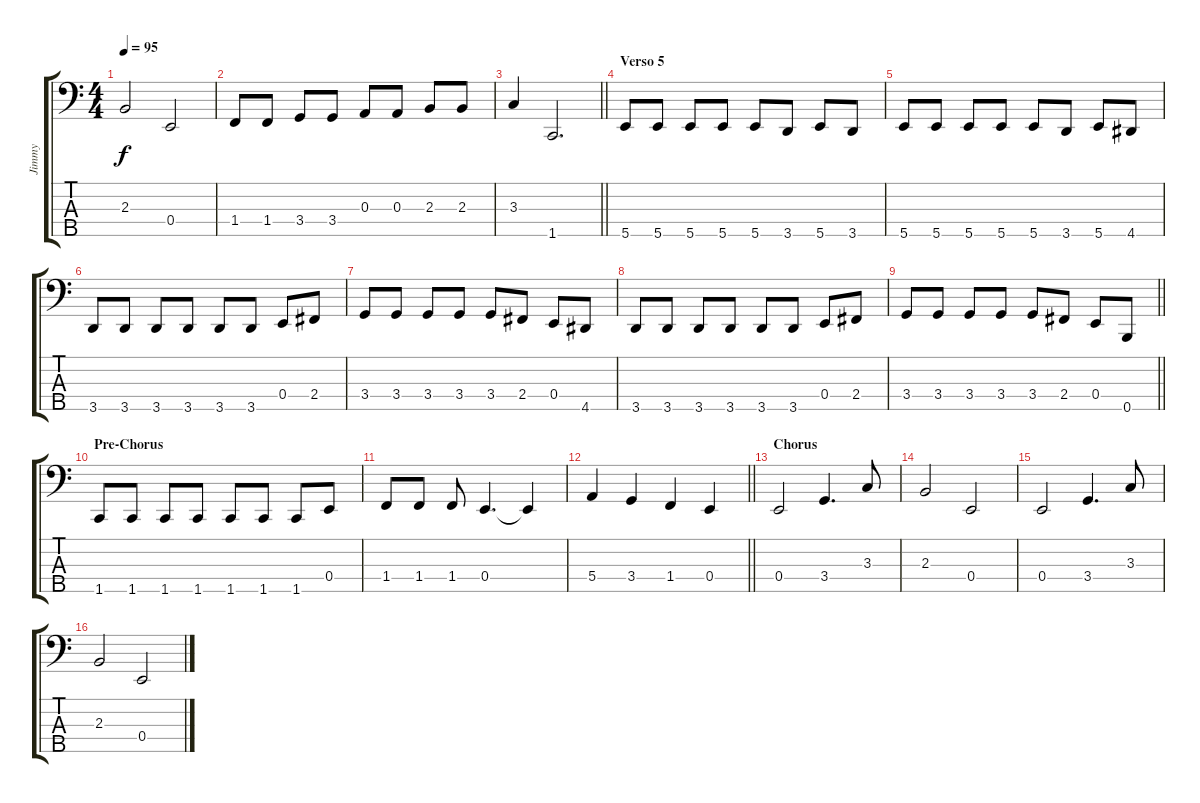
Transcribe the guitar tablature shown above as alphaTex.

\track ("Jimmy" "Jimmy") {instrument electricbassfinger}
\staff {score tabs}
\tuning (G2 D2 A1 E1 B0) {hide}
\ts (4 4)
\tempo 95
\clef f4
\ks c
2.3.2{dy f} 0.4.2 |
1.4.8 1.4.8 3.4.8 3.4.8 0.3.8 0.3.8 2.3.8 2.3.8 |
\barLineRight lightlight
3.3.4 1.5.2{d} |
\section ("" "Verso 5")
5.5.8 5.5.8 5.5.8 5.5.8 5.5.8 3.5.8 5.5.8 3.5.8 |
5.5.8 5.5.8 5.5.8 5.5.8 5.5.8 3.5.8 5.5.8 4.5.8 |
3.5.8 3.5.8 3.5.8 3.5.8 3.5.8 3.5.8 0.4.8 2.4.8 |
3.4.8 3.4.8 3.4.8 3.4.8 3.4.8 2.4.8 0.4.8 4.5.8 |
3.5.8 3.5.8 3.5.8 3.5.8 3.5.8 3.5.8 0.4.8 2.4.8 |
\barLineRight lightlight
3.4.8 3.4.8 3.4.8 3.4.8 3.4.8 2.4.8 0.4.8 0.5.8 |
\section ("" "Pre-Chorus")
1.5.8 1.5.8 1.5.8 1.5.8 1.5.8 1.5.8 1.5.8 0.4.8 |
1.4.8 1.4.8 1.4.8 0.4.4{d} 0.4{t}.4 |
\barLineRight lightlight
5.4.4 3.4.4 1.4.4 0.4.4 |
\section ("" "Chorus")
0.4.2 3.4.4{d} 3.3.8 |
2.3.2 0.4.2 |
0.4.2 3.4.4{d} 3.3.8 |
2.3.2 0.4.2
